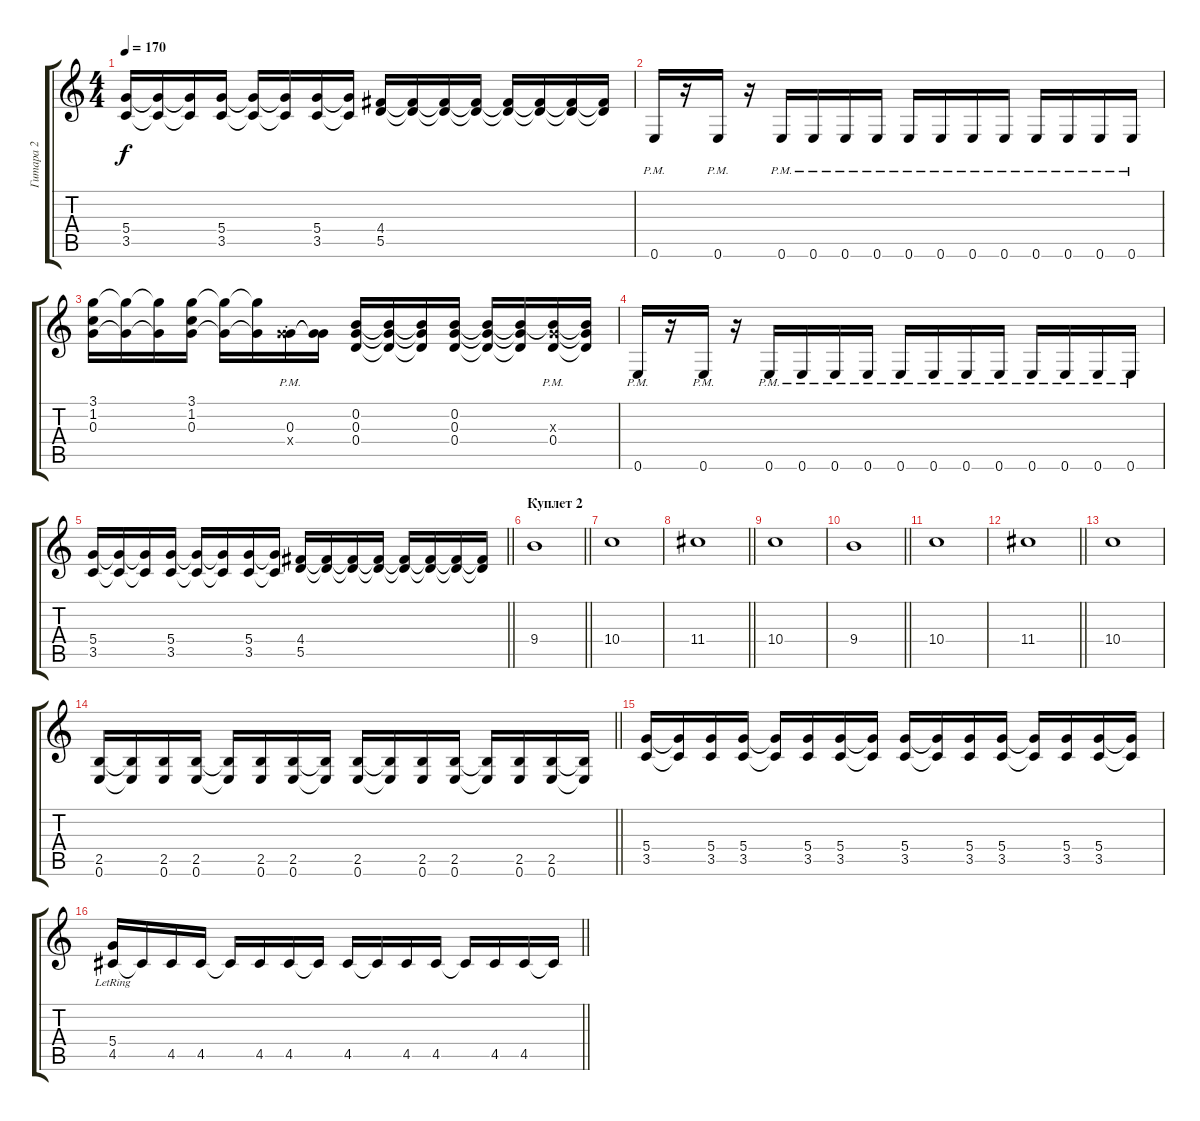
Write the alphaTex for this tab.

\track ("Гитара 2" "Гитара 2") {instrument distortionguitar}
\staff {score tabs}
\tuning (E4 B3 G3 D3 A2 E2) {hide}
\ts (4 4)
\tempo 170
\clef g2
\ks c
(5.4 3.5).16{dy f} (5.4{t} 3.5{t}).16 (5.4{t} 3.5{t}).16 (5.4 3.5).16 (5.4{t} 3.5{t}).16 (5.4{t} 3.5{t}).16 (5.4 3.5).16 (5.4{t} 3.5{t}).16 (4.4 5.5).16 (4.4{t} 5.5{t}).16 (4.4{t} 5.5{t}).16 (4.4{t} 5.5{t}).16 (4.4{t} 5.5{t}).16 (4.4{t} 5.5{t}).16 (4.4{t} 5.5{t}).16 (4.4{t} 5.5{t}).16 |
0.6{pm}.16 r.16 0.6{pm}.16 r.16 0.6{pm}.16 0.6{pm}.16 0.6{pm}.16 0.6{pm}.16 0.6{pm}.16 0.6{pm}.16 0.6{pm}.16 0.6{pm}.16 0.6{pm}.16 0.6{pm}.16 0.6{pm}.16 0.6{pm}.16 |
(3.1 1.2 0.3).16 (3.1{t} 0.3{t}).16 (3.1{t} 0.3{t}).16 (3.1 1.2 0.3).16 (3.1{t} 0.3{t}).16 (3.1{t} 0.3{t}).16 (0.3{pm st} 5.4{pm x}).16 (0.3{t} 5.4{t}).16 (0.2 0.3 0.4).16 (0.2{t} 0.3{t} 0.4{t}).16 (0.2{t} 0.3{t} 0.4{t}).16 (0.2 0.3 0.4).16 (0.2{t} 0.3{t} 0.4{t}).16 (0.2{t} 0.3{t} 0.4{t}).16 (0.2{t} 0.3{x} 0.4{pm}).16 (0.2{t} 0.3{t} 0.4{t}).16 |
0.6{pm}.16 r.16 0.6{pm}.16 r.16 0.6{pm}.16 0.6{pm}.16 0.6{pm}.16 0.6{pm}.16 0.6{pm}.16 0.6{pm}.16 0.6{pm}.16 0.6{pm}.16 0.6{pm}.16 0.6{pm}.16 0.6{pm}.16 0.6{pm}.16 |
\barLineRight lightlight
(5.4 3.5).16 (5.4{t} 3.5{t}).16 (5.4{t} 3.5{t}).16 (5.4 3.5).16 (5.4{t} 3.5{t}).16 (5.4{t} 3.5{t}).16 (5.4 3.5).16 (5.4{t} 3.5{t}).16 (4.4 5.5).16 (4.4{t} 5.5{t}).16 (4.4{t} 5.5{t}).16 (4.4{t} 5.5{t}).16 (4.4{t} 5.5{t}).16 (4.4{t} 5.5{t}).16 (4.4{t} 5.5{t}).16 (4.4{t} 5.5{t}).16 |
\section ("" "Куплет 2")
\barLineRight lightlight
9.4.1 |
10.4.1 |
\barLineRight lightlight
11.4.1 |
10.4.1 |
\barLineRight lightlight
9.4.1 |
10.4.1 |
\barLineRight lightlight
11.4.1 |
10.4.1 |
\barLineRight lightlight
(2.5 0.6).16 (2.5{t} 0.6{t}).16 (2.5 0.6).16 (2.5 0.6).16 (2.5{t} 0.6{t}).16 (2.5 0.6).16 (2.5 0.6).16 (2.5{t} 0.6{t}).16 (2.5 0.6).16 (2.5{t} 0.6{t}).16 (2.5 0.6).16 (2.5 0.6).16 (2.5{t} 0.6{t}).16 (2.5 0.6).16 (2.5 0.6).16 (2.5{t} 0.6{t}).16 |
(5.4 3.5).16 (5.4{t} 3.5{t}).16 (5.4 3.5).16 (5.4 3.5).16 (5.4{t} 3.5{t}).16 (5.4 3.5).16 (5.4 3.5).16 (5.4{t} 3.5{t}).16 (5.4 3.5).16 (5.4{t} 3.5{t}).16 (5.4 3.5).16 (5.4 3.5).16 (5.4{t} 3.5{t}).16 (5.4 3.5).16 (5.4 3.5).16 (5.4{t} 3.5{t}).16 |
\barLineRight lightlight
(5.4{lr} 4.5).16 4.5{t}.16 4.5.16 4.5.16 4.5{t}.16 4.5.16 4.5.16 4.5{t}.16 4.5.16 4.5{t}.16 4.5.16 4.5.16 4.5{t}.16 4.5.16 4.5.16 4.5{t}.16
